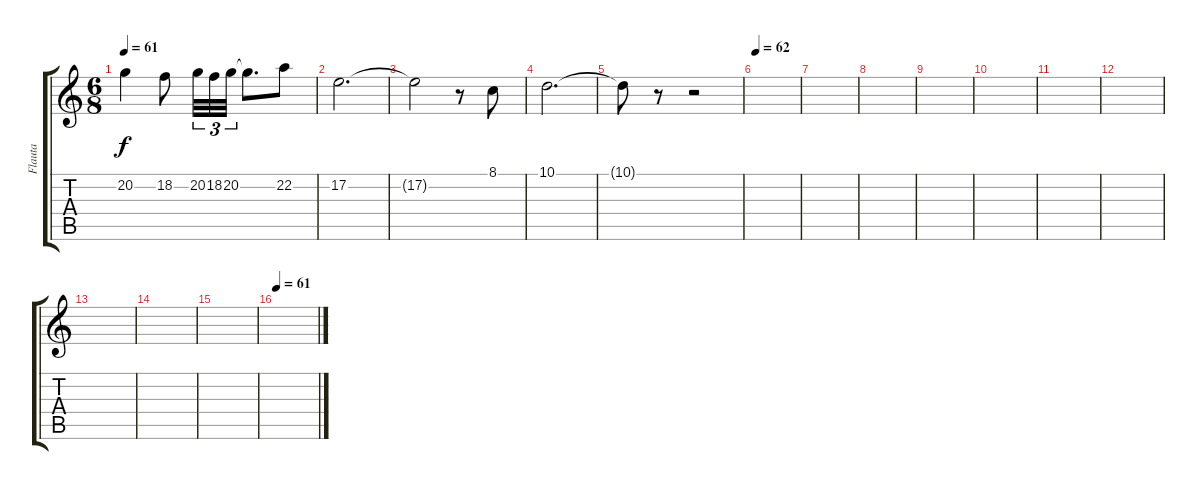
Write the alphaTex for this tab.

\track ("Flauta" "Flauta") {instrument recorder}
\staff {score tabs}
\tuning (E4 B3 G3 D3 A2 E2) {hide}
\ts (6 8)
\tempo 61
\clef g2
\ks c
20.2.4{dy f} 18.2.8 20.2.32{tu (3 2)} 18.2.32{tu (3 2)} 20.2.32{tu (3 2)} 20.2{t}.8{d} 22.2.8 |
17.2.2{d} |
17.2{t}.2 r.8 8.1.8 |
10.1.2{d} |
10.1{t}.8 r.8 r.2 |
\tempo 62
|
|
|
|
|
|
|
|
|
|
\tempo 61
